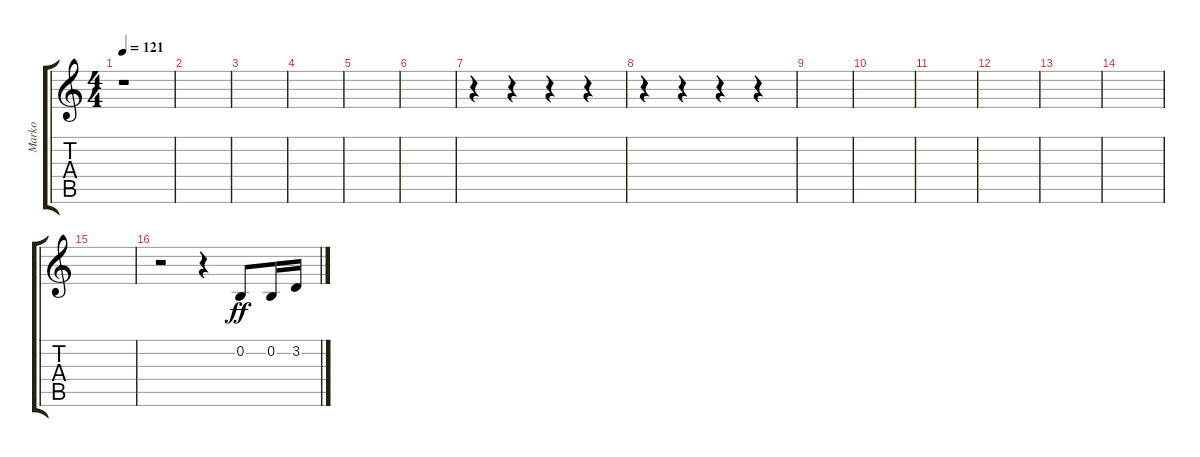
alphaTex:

\track ("Marko" "Marko") {instrument lead6voice}
\staff {score tabs}
\tuning (E4 B3 G3 D3 A2 E2) {hide}
\ts (4 4)
\tempo 121
\clef g2
\ks c
r.1{dy ff} |
|
|
|
|
|
r.4 r.4 r.4 r.4 |
r.4 r.4 r.4 r.4 |
|
|
|
|
|
|
|
r.2 r.4 0.2.8 0.2.16 3.2{h}.16
